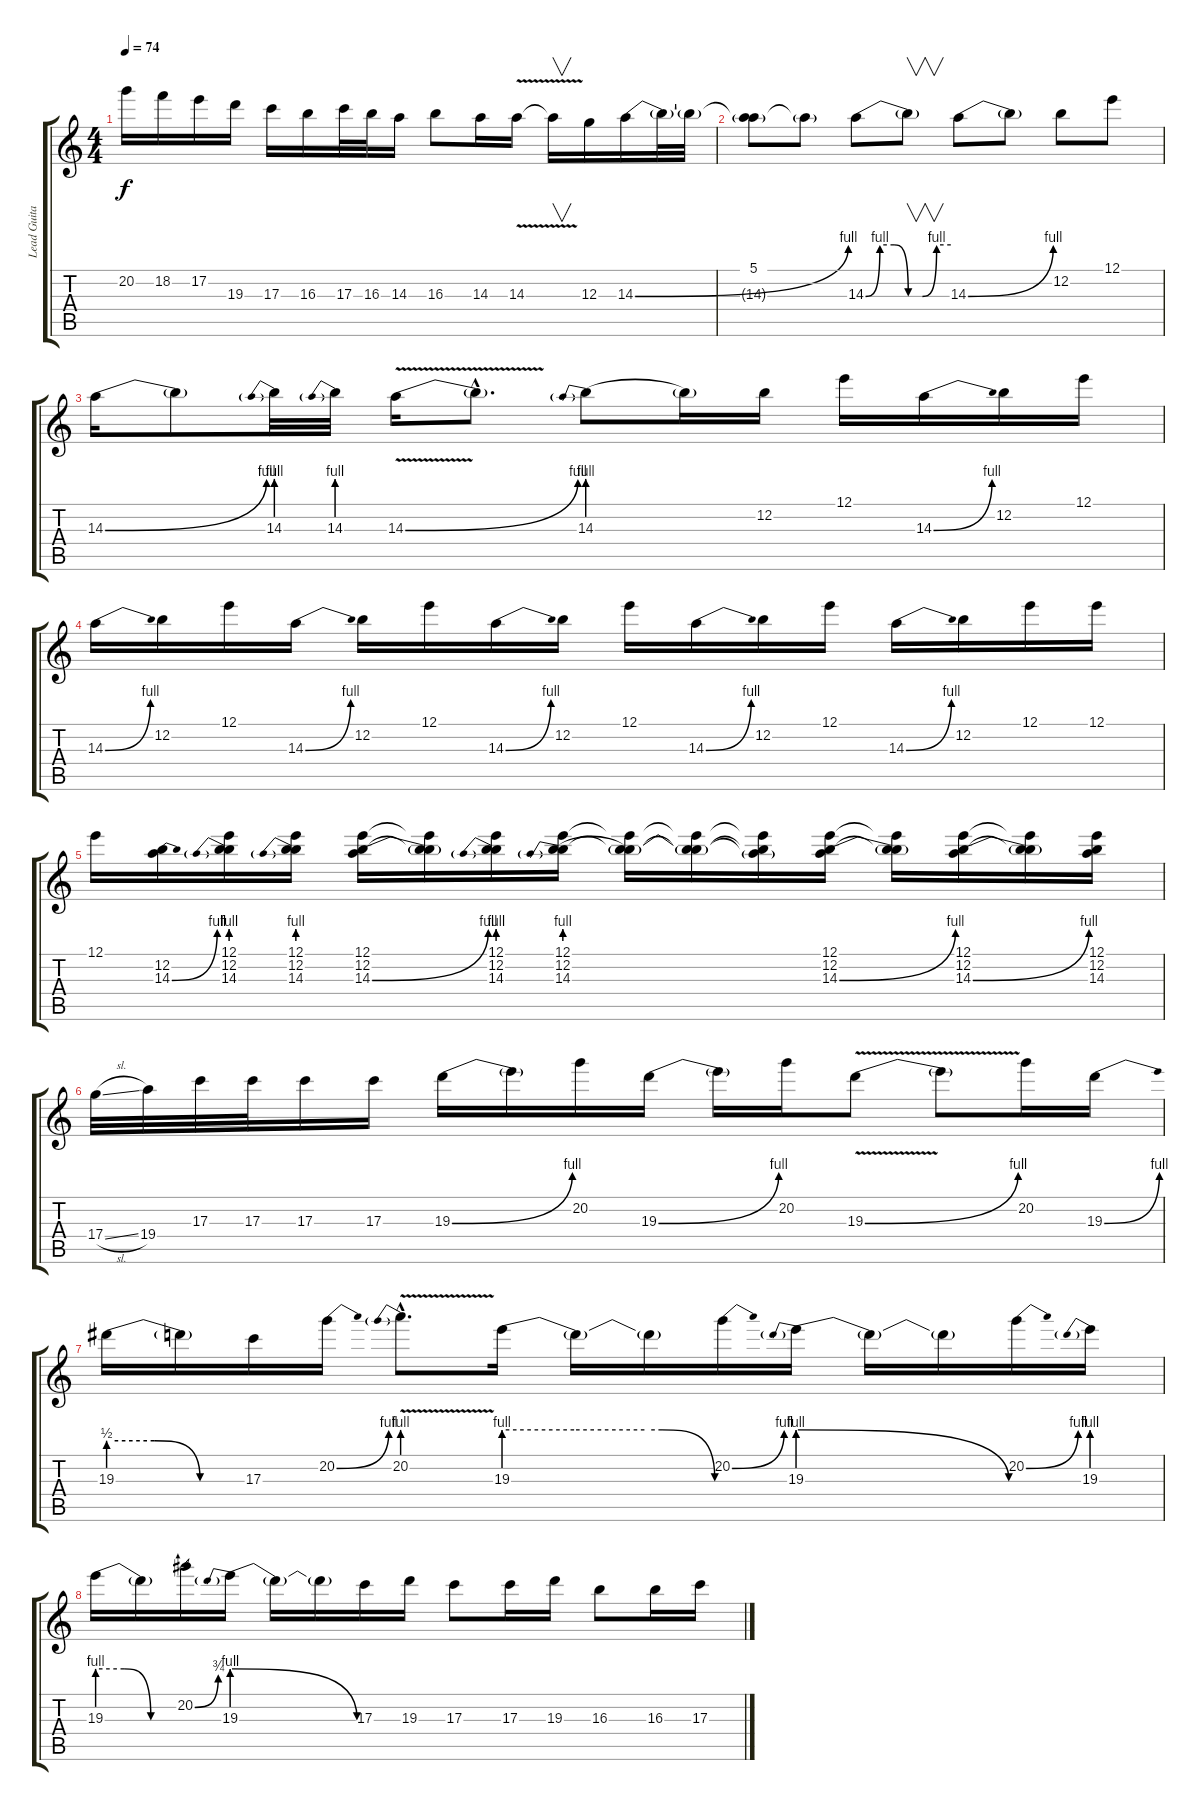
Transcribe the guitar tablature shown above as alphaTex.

\track ("Lead Guitar" "Lead Guita") {instrument distortionguitar}
\staff {score tabs}
\tuning (E4 B3 G3 D3 A2 E2) {hide}
\ts (4 4)
\tempo 74
\clef g2
\ks aminor
20.2.16{dy f} 18.2.16 17.2.16 19.3.16 17.3.16 16.3.16 17.3.32 16.3.32 14.3.16 16.3.8 14.3.16 14.3{v}.16 14.3{t}.16{v} 12.3.16 14.3{be (bend 0 0 60 4)}.16 14.3{t}.32 14.3{t}.32 |
(5.1 14.3{t}).8 14.3{t}.8 14.3{be (custom 0 0 10 4 20 4 30 0 40 0 50 4 60 4)}.8 14.3{t}.8{v} 14.3{be (bend 0 0 60 4)}.8 14.3{t}.8 12.2.8 12.1.8 |
14.3{be (bend 0 0 60 4)}.16 14.3{t}.8 14.3{be (prebend 0 4 60 4)}.32 14.3{be (prebend 0 4 60 4)}.32 14.3{be (bend 0 0 60 4) v}.16 14.3{hac t}.8{d} 14.3{be (prebend 0 4 60 4)}.8 14.3{t}.16 12.2.16 12.1.16 14.3{be (bend 0 0 60 4)}.16 12.2.16 12.1.16 |
14.3{be (bend 0 0 60 4)}.16 12.2.16 12.1.16 14.3{be (bend 0 0 60 4)}.16 12.2.16 12.1.16 14.3{be (bend 0 0 60 4)}.16 12.2.16 12.1.16 14.3{be (bend 0 0 60 4)}.16 12.2.16 12.1.16 14.3{be (bend 0 0 60 4)}.16 12.2.16 12.1.16 12.1.16 |
12.1.16 (12.2 14.3{be (bend 0 0 60 4)}).16 (12.1 12.2 14.3{be (prebend 0 4 60 4)}).16 (12.1 12.2 14.3{be (prebend 0 4 60 4)}).16 (12.1 12.2 14.3{be (bend 0 0 60 4)}).16 (12.1{t} 12.2{t} 14.3{t}).16 (12.1 12.2 14.3{be (prebend 0 4 60 4)}).16 (12.1 12.2 14.3{be (prebend 0 4 60 4)}).16 (12.1{t} 12.2{t} 14.3{t}).16 (12.1{t} 12.2{t} 14.3{t}).16 (12.1{t} 12.2{t} 14.3{t}).16 (12.1 12.2 14.3{be (bend 0 0 60 4)}).16 (12.1{t} 12.2{t} 14.3{t}).16 (12.1 12.2 14.3{be (bend 0 0 60 4)}).16 (12.1{t} 12.2{t} 14.3{t}).16 (12.1 12.2 14.3).16 |
17.4{sl}.32 19.4.32 17.3.32 17.3.32 17.3.16 17.3.16 19.3{be (bend 0 0 60 4)}.16 19.3{t}.16 20.2.16 19.3{be (bend 0 0 60 4)}.16 19.3{t}.16 20.2.16 19.3{be (bend 0 0 60 4) v}.8 19.3{t}.8 20.2.16 19.3{be (bend 0 0 60 4)}.16 |
19.3{be (custom 0 2 20 2 40 0 60 0)}.16 19.3{t}.16 17.3.16 20.2{be (bend 0 0 60 4)}.16 20.2{be (prebend 0 4 60 4) v hac}.8{d} 19.3{be (custom 0 4 20 4 40 4 45 4 60 0)}.16 19.3{t}.16 19.3{t}.16 20.2{be (bend 0 0 60 4)}.16 19.3{be (prebendrelease 0 4 60 0)}.16 19.3{t}.16 19.3{t}.16 20.2{be (bend 0 0 60 4)}.16 19.3{be (prebend 0 4 60 4)}.16 |
19.3{be (custom 0 4 20 4 40 0 60 0)}.16 19.3{t}.16 20.2{be (bend 0 0 60 3)}.16 19.3{be (prebendrelease 0 4 60 0)}.16 19.3{t}.16 19.3{t}.16 17.3.16 19.3.16 17.3.8 17.3.16 19.3.16 16.3.8 16.3.16 17.3.16
